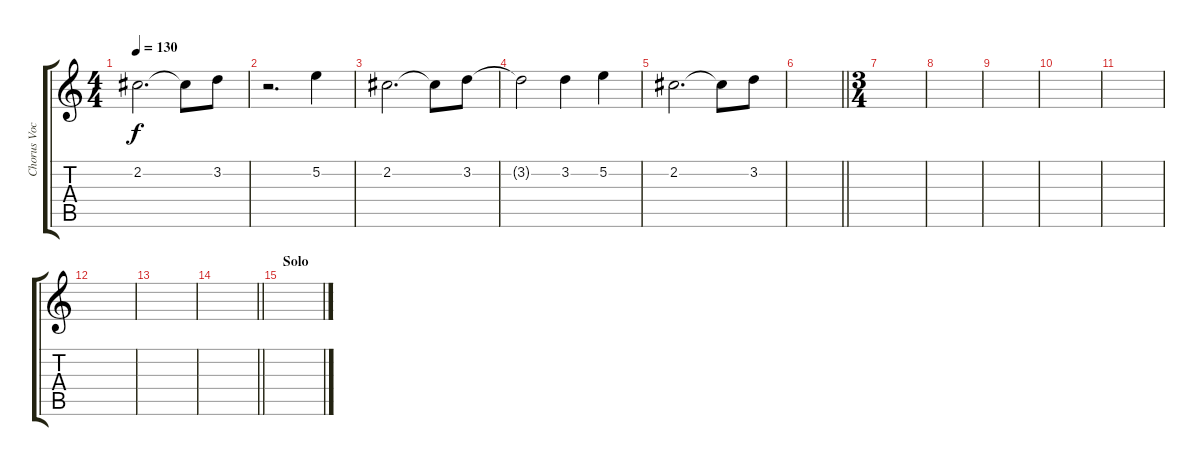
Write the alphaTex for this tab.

\track ("Chorus Vocals" "Chorus Voc") {instrument acousticguitarsteel}
\staff {score tabs}
\tuning (E4 B3 G3 D3 A2 E2) {hide}
\ts (4 4)
\tempo 130
\clef g2
\ks c
2.2.2{d dy f} 2.2{t}.8 3.2.8 |
r.2{d} 5.2.4 |
2.2.2{d} 2.2{t}.8 3.2.8 |
3.2{t}.2 3.2.4 5.2.4 |
2.2.2{d} 2.2{t}.8 3.2.8 |
\barLineRight lightlight
|
\ts (3 4)
|
|
|
|
|
|
|
\barLineRight lightlight
|
\section ("" "Solo")
